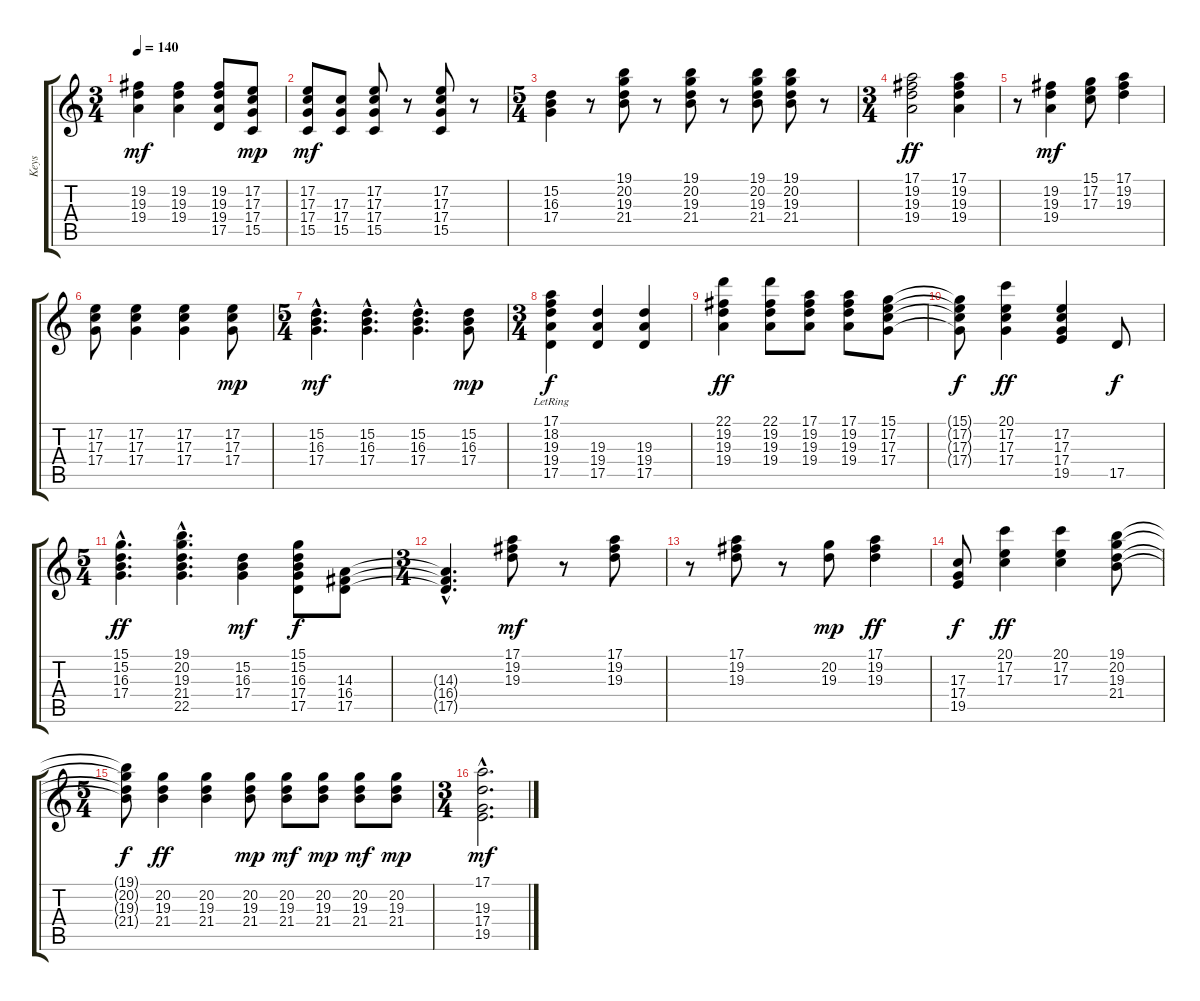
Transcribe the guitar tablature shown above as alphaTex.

\track ("Keys" "Keys") {instrument brightacousticpiano}
\staff {score tabs}
\tuning (E4 B3 G3 D3 A2 E2) {hide}
\ts (3 4)
\tempo 140
\clef g2
\ks c
(19.2 19.3 19.4).4{dy mf} (19.2 19.3 19.4).4 (19.2 19.3 19.4 17.5).8 (17.2 17.3 17.4 15.5).8{dy mp} |
(17.2 17.3 17.4 15.5).8{dy mf} (17.3 17.4 15.5).8 (17.2 17.3 17.4 15.5).8 r.8 (17.2 17.3 17.4 15.5).8 r.8 |
\ts (5 4)
(15.2 16.3 17.4).4 r.8 (19.1 20.2 19.3 21.4).8 r.8 (19.1 20.2 19.3 21.4).8 r.8 (19.1 20.2 19.3 21.4).8 (19.1 20.2 19.3 21.4).8 r.8 |
\ts (3 4)
(17.1 19.2 19.3 19.4).2{dy ff} (17.1 19.2 19.3 19.4).4 |
r.8 (19.2 19.3 19.4).4{dy mf} (15.1 17.2 17.3).8 (17.1 19.2 19.3).4 |
(17.2 17.3 17.4).8 (17.2 17.3 17.4).4 (17.2 17.3 17.4).4 (17.2 17.3 17.4).8{dy mp} |
\ts (5 4)
(15.2{hac} 16.3{hac} 17.4{hac}).4{d dy mf} (15.2{hac} 16.3{hac} 17.4{hac}).4{d} (15.2{hac} 16.3{hac} 17.4{hac}).4{d} (15.2 16.3 17.4).8{dy mp} |
\ts (3 4)
(17.1{lr} 18.2 19.3 19.4 17.5).4{dy f} (19.3 19.4 17.5).4 (19.3 19.4 17.5).4 |
(22.1 19.2 19.3 19.4).4{dy ff} (22.1 19.2 19.3 19.4).8 (17.1 19.2 19.3 19.4).8 (17.1 19.2 19.3 19.4).8 (15.1 17.2 17.3 17.4).8 |
(15.1{t} 17.2{t} 17.3{t} 17.4{t}).8{dy f} (20.1 17.2 17.3 17.4).4{dy ff} (17.2 17.3 17.4 19.5).4 17.5.8{dy f} |
\ts (5 4)
(15.1{hac} 15.2{hac} 16.3{hac} 17.4{hac}).4{d dy ff} (19.1{hac} 20.2{hac} 19.3{hac} 21.4{hac} 22.5{hac}).4{d} (15.2 16.3 17.4).4{dy mf} (15.1 15.2 16.3 17.4 17.5).8{dy f} (14.3 16.4 17.5).8 |
\ts (3 4)
(14.3{hac t} 16.4{hac t} 17.5{hac t}).4{d} (17.1 19.2 19.3).8{dy mf} r.8 (17.1 19.2 19.3).8 |
r.8 (17.1 19.2 19.3).8 r.8 (20.2 19.3).8{dy mp} (17.1 19.2 19.3).4{dy ff} |
(17.3 17.4 19.5).8{dy f} (20.1 17.2 17.3).4{dy ff} (20.1 17.2 17.3).4 (19.1 20.2 19.3 21.4).8 |
\ts (5 4)
(19.1{t} 20.2{t} 19.3{t} 21.4{t}).8{dy f} (20.2 19.3 21.4).4{dy ff} (20.2 19.3 21.4).4 (20.2 19.3 21.4).8{dy mp} (20.2 19.3 21.4).8{dy mf} (20.2 19.3 21.4).8{dy mp} (20.2 19.3 21.4).8{dy mf} (20.2 19.3 21.4).8{dy mp} |
\ts (3 4)
(17.1{hac} 19.3{hac} 17.4{hac} 19.5{hac}).2{d dy mf}
